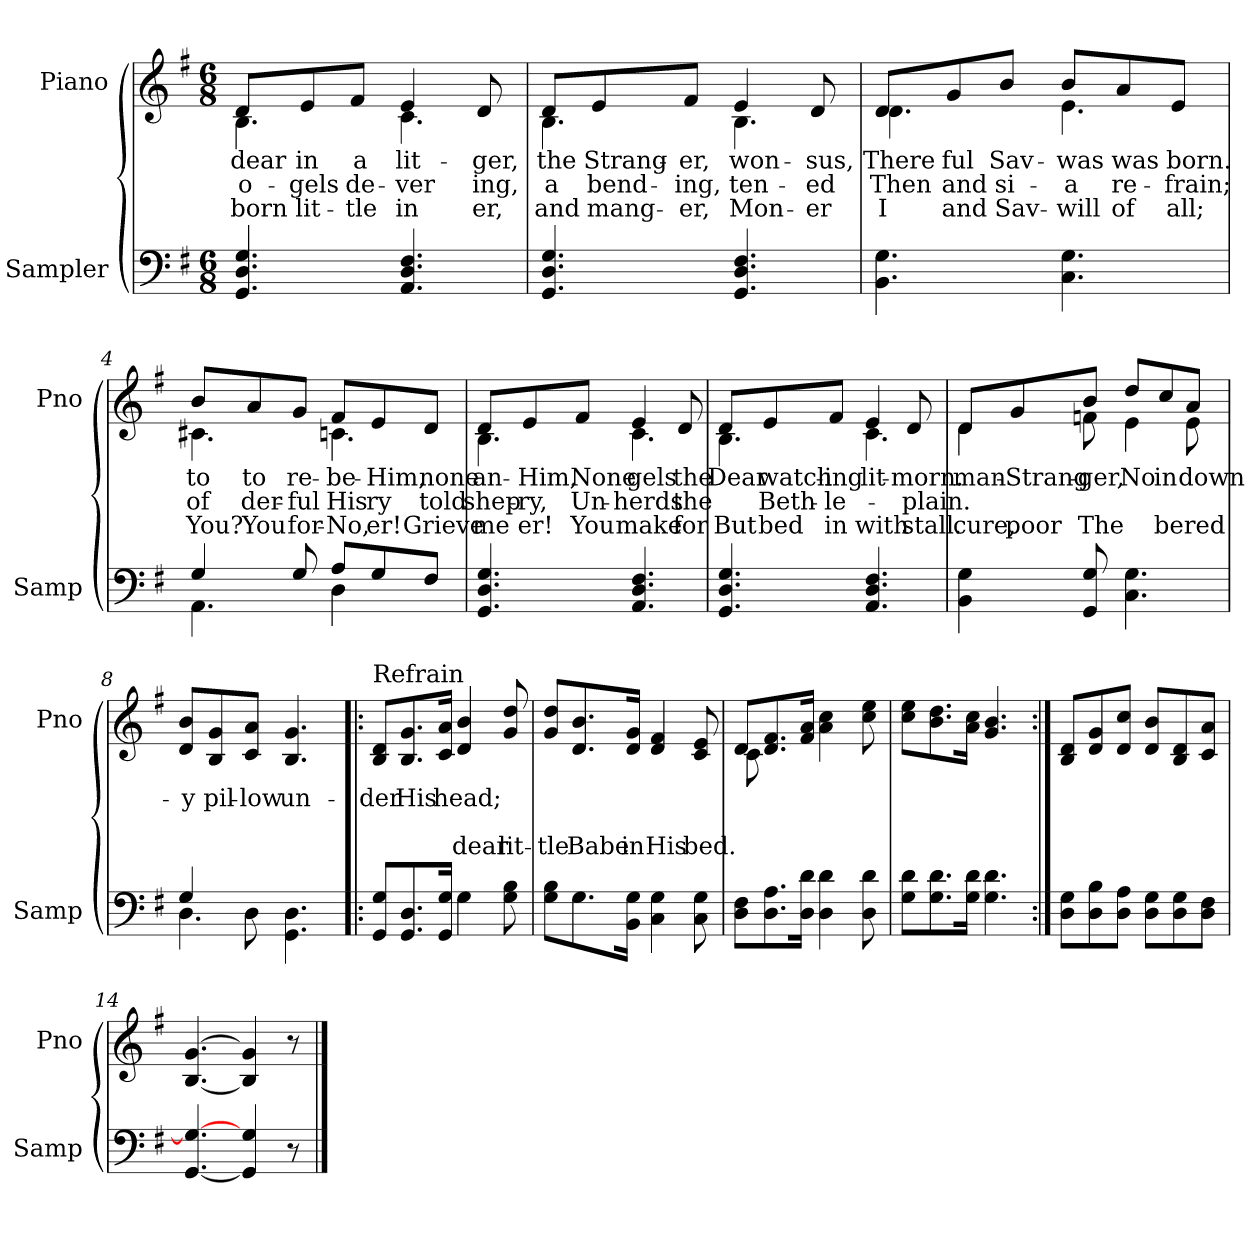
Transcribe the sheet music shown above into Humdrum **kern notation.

**kern	**kern	**text	**text	**text
*part2	*part1	*part1	*part1	*part1
*staff2	*staff1	*staff1	*staff1	*staff1
*I"Sampler	*I"Piano	*	*	*
*I'Samp	*I'Pno	*	*	*
*clefF4	*clefG2	*	*	*
*k[f#]	*k[f#]	*	*	*
*G:	*G:	*	*	*
*M6/8	*M6/8	*	*	*
=1	=1	=1	=1	=1
*	*^	*	*	*
4.GG 4.D 4.G	8d/L	4.B	dear	o-	born
.	8e/	.	in	-gels	lit-
.	8f#/J	.	a	de-	-tle
4.AA 4.D 4.F#	4e/	4.c	lit-	-ver	in
.	8d/	.	-ger,	-ing,	-er,
=2	=2	=2	=2	=2	=2
4.GG 4.D 4.G	8d/L	4.B	the	a	and
.	8e/	.	Strang-	bend-	mang-
.	8f#/J	.	-er,	-ing,	-er,
4.GG 4.D 4.F#	4e/	4.B	won-	ten-	Mon-
.	8d/	.	-sus,	-ed	-er
=3	=3	=3	=3	=3	=3
4.BB 4.G	8d/L	4.d	There	Then	I
.	8g/	.	-ful	and	and
.	8b/J	.	Sav-	si-	Sav-
4.C 4.G	8b/L	4.e	was	a	will
.	8a/	.	was	re-	of
.	8e/J	.	born.	-frain;	all;
=4	=4	=4	=4	=4	=4
*^	*	*	*	*	*
4G/	4.AA	8b/L	4.c#X	to	of	You?
.	.	8a/	.	to	-der-	You
8G/	.	8g/J	.	re-	-ful	for-
8A/L	4D	8f#/L	4.cn	be-	His	No,
8G/	.	8e/	.	Him,	-ry	-er!
8F#/J	8ryy	8d/J	.	none	told	Grieve
*v	*v	*	*	*	*	*
=5	=5	=5	=5	=5	=5
4.GG 4.D 4.G	8d/L	4.B	an-	shep-	me
.	8e/	.	Him,	-ry,	-er!
.	8f#/J	.	None	Un-	You
4.AA 4.D 4.F#	4e/	4.c	-gels	-herds	make
.	8d/	.	the	the	for
=6	=6	=6	=6	=6	=6
4.GG 4.D 4.G	8d/L	4.B	Dear	.	But
.	8e/	.	watch-	Beth-	bed
.	8f#/J	.	-ing	-le-	in
4.AA 4.D 4.F#	4e/	4.c	lit-	.	with
.	8d/	.	morn.	plain.	stall.
=7	=7	=7	=7	=7	=7
4BB 4G	8d/L	4d	man-	.	-cure,
.	8g/	.	Strang-	.	poor
8GG 8G	8b/J	8fn	-ger,	.	The
4.C\ 4.G\	8dd/L	4e	No	.	.
.	8cc/	.	in	.	-bered
.	8a/J	8e	down-	.	.
*	*v	*v	*	*	*
=8	=8	=8	=8	=8
*^	*	*	*	*
4G/	4.D	8d/ 8b/L	-y	.	.
.	.	8B/ 8g/	pil-	.	.
8D\	.	8c/ 8a/J	-low	.	.
4.GG\ 4.D\	4.ryy	4.B/ 4.g/	un-	.	.
=9!|:	=9!|:	=9!|:	=9!|:	=9!|:	=9!|:
!	!	!LO:TX:t=Refrain	!	!	!
*v	*v	*	*	*	*
8GG/ 8G/L	8B/ 8d/L	-der	.	.
8.GG/ 8.D/	8.B/ 8.g/	His	.	.
16GG/ 16G/Jk	16c/ 16a/Jk	head;	.	.
4G	4d/ 4b/	.	.	dear
8G 8B	8g/ 8dd/	.	.	lit-
=10	=10	=10	=10	=10
8G\ 8B\L	8g/ 8dd/L	.	.	-tle
8.G\	8.d/ 8.b/	.	.	Babe
16BB\ 16G\Jk	16d/ 16g/Jk	.	.	in
4C 4G	4d/ 4f#/	.	.	His
8C 8G	8c/ 8e/	.	.	bed.
=11	=11	=11	=11	=11
*	*^	*	*	*
8D\ 8F#\L	8d/L	8c	.	.	.
8.D\ 8.A\	8.d/ 8.f#/	2ryy	.	.	.
16D\ 16d\Jk	16f#/ 16a/Jk	.	.	.	.
4D 4d	4a\ 4cc\	.	.	.	.
8D 8d	8cc\ 8ee\	8ryy	.	.	.
*	*v	*v	*	*	*
=12	=12	=12	=12	=12
8G\ 8d\L	8cc\ 8ee\L	.	.	.
8.G\ 8.d\	8.b\ 8.dd\	.	.	.
16G\ 16d\Jk	16a\ 16cc\Jk	.	.	.
4.G 4.d	4.g/ 4.b/	.	.	.
=13:|!	=13:|!	=13:|!	=13:|!	=13:|!
8D\ 8G\L	8B/ 8d/L	.	.	.
8D\ 8B\	8d/ 8g/	.	.	.
8D\ 8A\J	8d/ 8cc/J	.	.	.
8D\ 8G\L	8d/ 8b/L	.	.	.
8D\ 8G\	8B/ 8d/	.	.	.
8D\ 8F#\J	8c/ 8a/J	.	.	.
=14	=14	=14	=14	=14
[4.GG 4.G_	[4.B [4.g	.	.	.
4GG] 4G	4B/] 4g/]	.	.	.
8r	8r	.	.	.
==	==	==	==	==
*-	*-	*-	*-	*-
